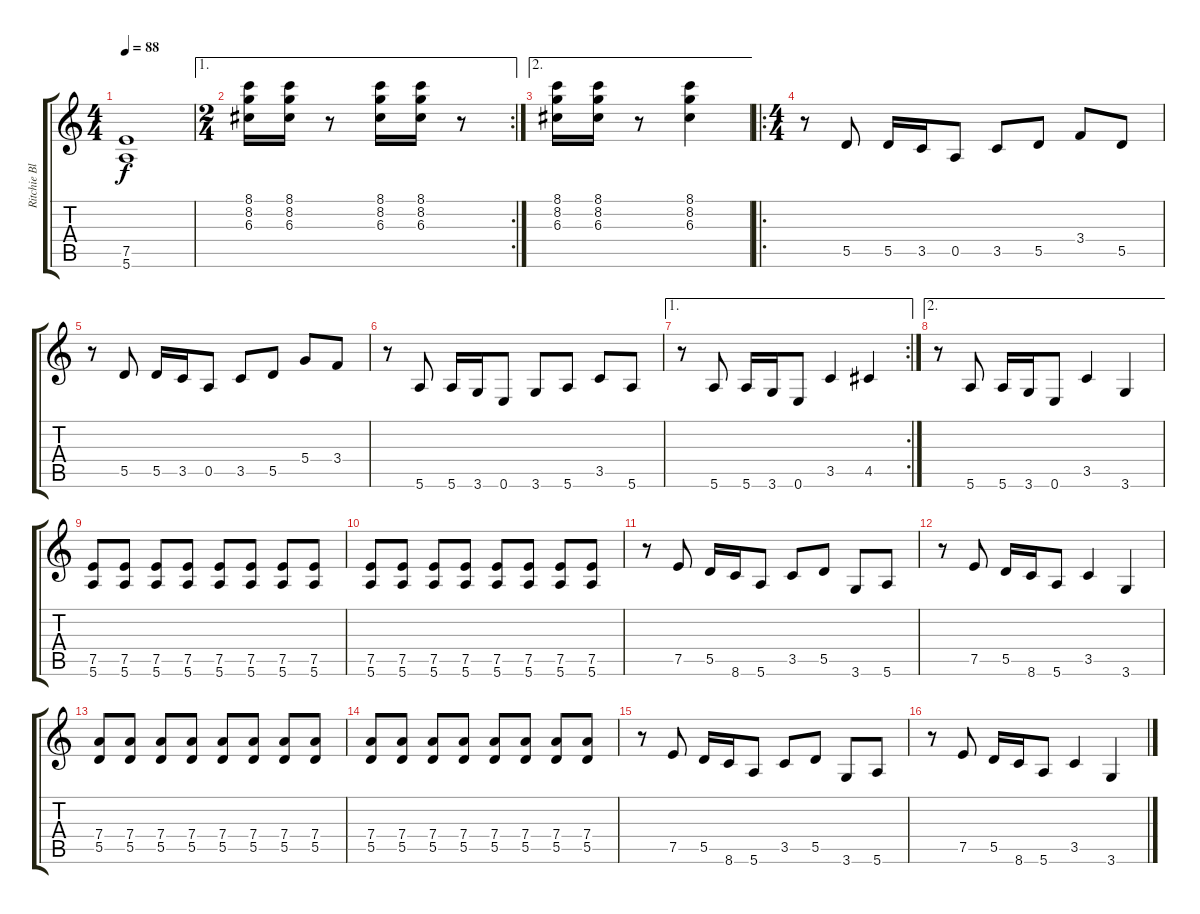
\track ("Ritchie Blackmore" "Ritchie Bl") {instrument distortionguitar}
\staff {score tabs}
\tuning (E4 B3 G3 D3 A2 E2) {hide}
\ts (4 4)
\tempo 88
\clef g2
\ks c
(7.5 5.6).1{dy f} |
\ae 1
\rc 2
\ts (2 4)
(8.1 8.2 6.3).16 (8.1 8.2 6.3).16 r.8 (8.1 8.2 6.3).16 (8.1 8.2 6.3).16 r.8 |
\ae 2
(8.1 8.2 6.3).16 (8.1 8.2 6.3).16 r.8 (8.1 8.2 6.3).4 |
\ro
\ts (4 4)
r.8 5.5.8 5.5.16 3.5.16 0.5.8 3.5.8 5.5.8 3.4.8 5.5.8 |
r.8 5.5.8 5.5.16 3.5.16 0.5.8 3.5.8 5.5.8 5.4.8 3.4.8 |
r.8 5.6.8 5.6.16 3.6.16 0.6.8 3.6.8 5.6.8 3.5.8 5.6.8 |
\ae 1
\rc 2
r.8 5.6.8 5.6.16 3.6.16 0.6.8 3.5.4 4.5.4 |
\ae 2
r.8 5.6.8 5.6.16 3.6.16 0.6.8 3.5.4 3.6.4 |
(7.5 5.6).8 (7.5 5.6).8 (7.5 5.6).8 (7.5 5.6).8 (7.5 5.6).8 (7.5 5.6).8 (7.5 5.6).8 (7.5 5.6).8 |
(7.5 5.6).8 (7.5 5.6).8 (7.5 5.6).8 (7.5 5.6).8 (7.5 5.6).8 (7.5 5.6).8 (7.5 5.6).8 (7.5 5.6).8 |
r.8 7.5.8 5.5.16 8.6.16 5.6.8 3.5.8 5.5.8 3.6.8 5.6.8 |
r.8 7.5.8 5.5.16 8.6.16 5.6.8 3.5.4 3.6.4 |
(7.4 5.5).8 (7.4 5.5).8 (7.4 5.5).8 (7.4 5.5).8 (7.4 5.5).8 (7.4 5.5).8 (7.4 5.5).8 (7.4 5.5).8 |
(7.4 5.5).8 (7.4 5.5).8 (7.4 5.5).8 (7.4 5.5).8 (7.4 5.5).8 (7.4 5.5).8 (7.4 5.5).8 (7.4 5.5).8 |
r.8 7.5.8 5.5.16 8.6.16 5.6.8 3.5.8 5.5.8 3.6.8 5.6.8 |
r.8 7.5.8 5.5.16 8.6.16 5.6.8 3.5.4 3.6.4
